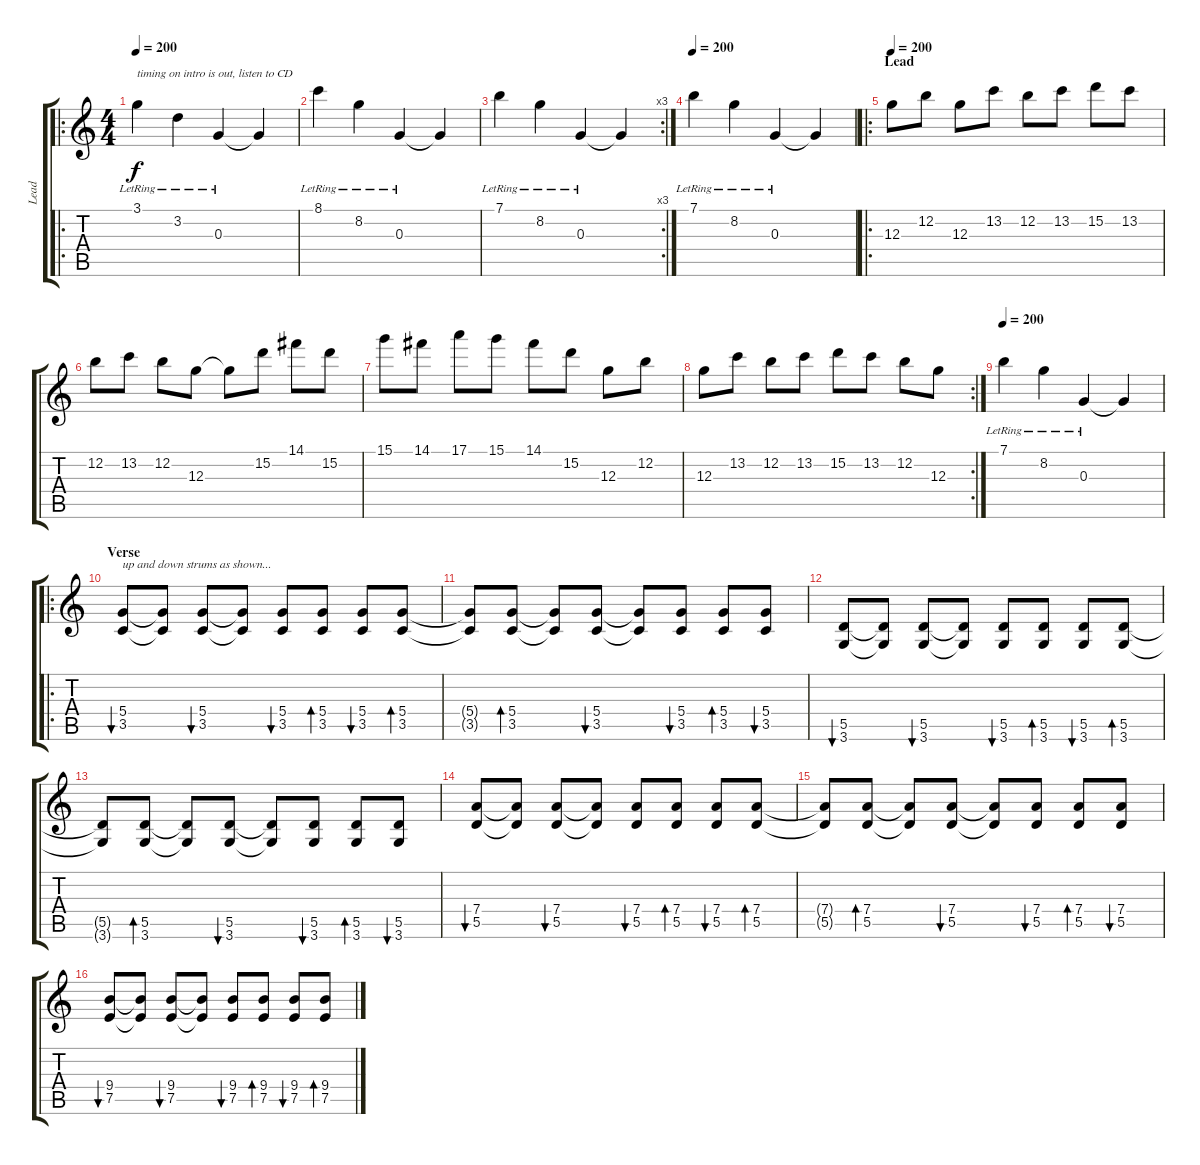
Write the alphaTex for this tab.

\track ("Lead" "Lead") {instrument distortionguitar}
\staff {score tabs}
\tuning (E4 B3 G3 D3 A2 E2) {hide}
\ro
\ts (4 4)
\tempo 200
\clef g2
\ks c
3.1{lr}.4{txt "timing on intro is out, listen to CD" dy f instrument distortionguitar} 3.2{lr}.4 0.3{lr}.4 0.3{t}.4 |
8.1{lr}.4 8.2{lr}.4 0.3{lr}.4 0.3{t}.4 |
\rc 3
7.1{lr}.4 8.2{lr}.4 0.3{lr}.4 0.3{t}.4 |
\tempo 200
7.1{lr}.4 8.2{lr}.4 0.3{lr}.4 0.3{t}.4 |
\ro
\section ("" "Lead")
\tempo 200
12.3.8 12.2.8 12.3.8 13.2.8 12.2.8 13.2.8 15.2.8 13.2.8 |
12.2.8 13.2.8 12.2.8 12.3.8 12.3{t}.8 15.2.8 14.1.8 15.2.8 |
15.1.8 14.1.8 17.1.8 15.1.8 14.1.8 15.2.8 12.3.8 12.2.8 |
\rc 2
12.3.8 13.2.8 12.2.8 13.2.8 15.2.8 13.2.8 12.2.8 12.3.8 |
\tempo 200
7.1{lr}.4 8.2{lr}.4 0.3{lr}.4 0.3{t}.4 |
\ro
\section ("" "Verse")
(5.4 3.5).8{bu 60 txt "up and down strums as shown..."} (5.4{t} 3.5{t}).8 (5.4 3.5).8{bu 60} (5.4{t} 3.5{t}).8 (5.4 3.5).8{bu 60} (5.4 3.5).8{bd 60} (5.4 3.5).8{bu 60} (5.4 3.5).8{bd 60} |
(5.4{t} 3.5{t}).8 (5.4 3.5).8{bd 60} (5.4{t} 3.5{t}).8 (5.4 3.5).8{bu 60} (5.4{t} 3.5{t}).8 (5.4 3.5).8{bu 60} (5.4 3.5).8{bd 60} (5.4 3.5).8{bu 60} |
(5.5 3.6).8{bu 60} (5.5{t} 3.6{t}).8 (5.5 3.6).8{bu 60} (5.5{t} 3.6{t}).8 (5.5 3.6).8{bu 60} (5.5 3.6).8{bd 60} (5.5 3.6).8{bu 60} (5.5 3.6).8{bd 60} |
(5.5{t} 3.6{t}).8 (5.5 3.6).8{bd 60} (5.5{t} 3.6{t}).8 (5.5 3.6).8{bu 60} (5.5{t} 3.6{t}).8 (5.5 3.6).8{bu 60} (5.5 3.6).8{bd 60} (5.5 3.6).8{bu 60} |
(7.4 5.5).8{bu 60} (7.4{t} 5.5{t}).8 (7.4 5.5).8{bu 60} (7.4{t} 5.5{t}).8 (7.4 5.5).8{bu 60} (7.4 5.5).8{bd 60} (7.4 5.5).8{bu 60} (7.4 5.5).8{bd 60} |
(7.4{t} 5.5{t}).8 (7.4 5.5).8{bd 60} (7.4{t} 5.5{t}).8 (7.4 5.5).8{bu 60} (7.4{t} 5.5{t}).8 (7.4 5.5).8{bu 60} (7.4 5.5).8{bd 60} (7.4 5.5).8{bu 60} |
(9.4 7.5).8{bu 60} (9.4{t} 7.5{t}).8 (9.4 7.5).8{bu 60} (9.4{t} 7.5{t}).8 (9.4 7.5).8{bu 60} (9.4 7.5).8{bd 60} (9.4 7.5).8{bu 60} (9.4 7.5).8{bd 60}
